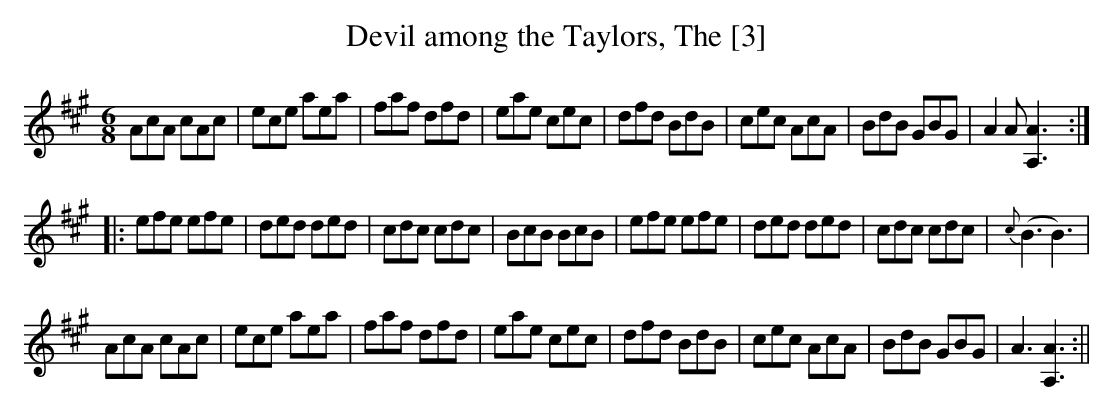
X:1
T:Devil among the Taylors, The [3]
M:6/8
L:1/8
K:A
AcA cAc|ece aea|faf dfd|eae cec|dfd BdB|cec AcA| BdB GBG|A2A [A,3A3]:|
|:efe efe|ded ded|cdc cdc|BcB BcB|efe efe|ded ded|cdc cdc|{c}(B3 B3)|
AcA cAc|ece aea|faf dfd|eae cec|dfd BdB|cec AcA|BdB GBG|A3 [A,3A3]:||
